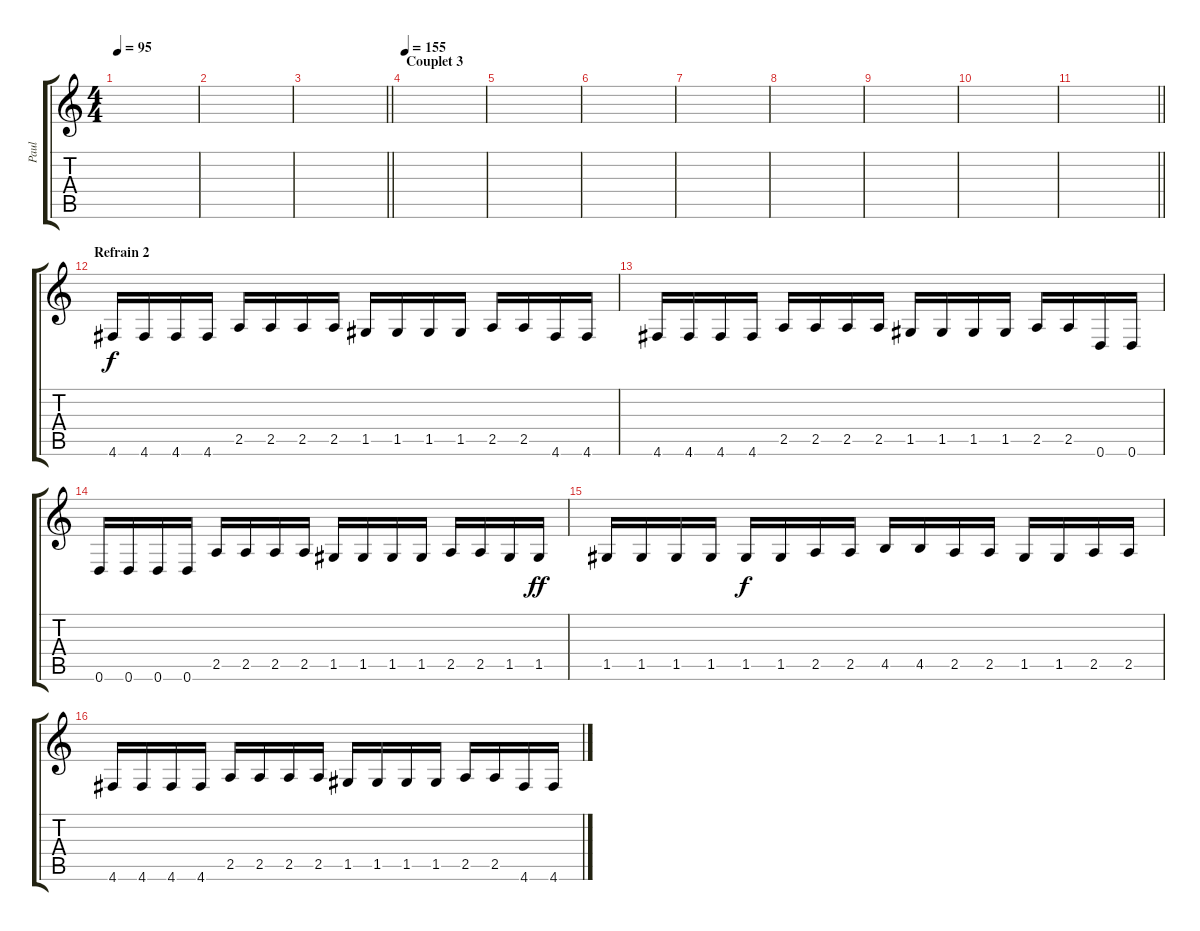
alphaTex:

\track ("Paul" "Paul") {instrument distortionguitar}
\staff {score tabs}
\tuning (D4 A3 F3 C3 G2 D2) {hide}
\ts (4 4)
\tempo 95
\clef g2
\ks c
|
|
\barLineRight lightlight
|
\section ("" "Couplet 3")
\tempo 155
|
|
|
|
|
|
|
\barLineRight lightlight
|
\section ("" "Refrain 2")
4.6.16{dy f} 4.6.16 4.6.16 4.6.16 2.5.16 2.5.16 2.5.16 2.5.16 1.5.16 1.5.16 1.5.16 1.5.16 2.5.16 2.5.16 4.6.16 4.6.16 |
4.6.16 4.6.16 4.6.16 4.6.16 2.5.16 2.5.16 2.5.16 2.5.16 1.5.16 1.5.16 1.5.16 1.5.16 2.5.16 2.5.16 0.6.16 0.6.16 |
0.6.16 0.6.16 0.6.16 0.6.16 2.5.16 2.5.16 2.5.16 2.5.16 1.5.16 1.5.16 1.5.16 1.5.16 2.5.16 2.5.16 1.5.16 1.5.16{dy ff} |
1.5.16 1.5.16 1.5.16 1.5.16 1.5.16{dy f} 1.5.16 2.5.16 2.5.16 4.5.16 4.5.16 2.5.16 2.5.16 1.5.16 1.5.16 2.5.16 2.5.16 |
4.6.16 4.6.16 4.6.16 4.6.16 2.5.16 2.5.16 2.5.16 2.5.16 1.5.16 1.5.16 1.5.16 1.5.16 2.5.16 2.5.16 4.6.16 4.6.16
